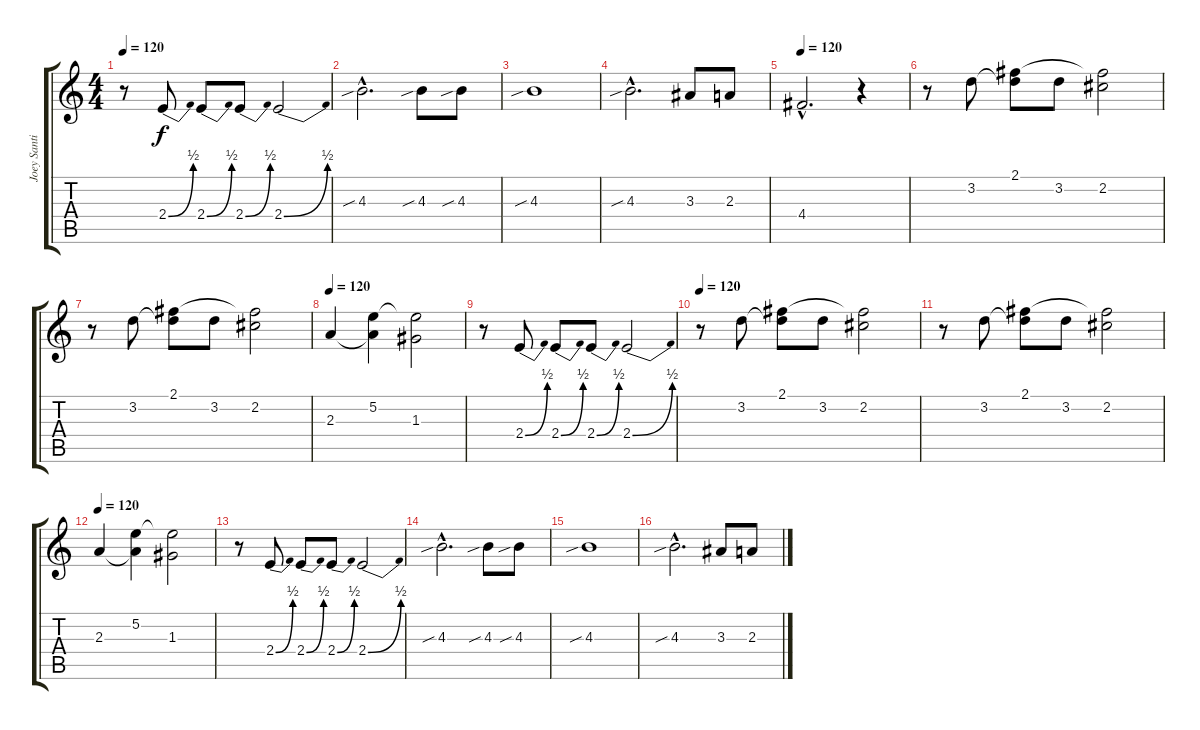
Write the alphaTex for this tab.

\track ("Joey Santiago (Lead Guitar)" "Joey Santi") {instrument overdrivenguitar}
\staff {score tabs}
\tuning (E4 B3 G3 D3 A2 E2) {hide}
\ts (4 4)
\tempo 120
\clef g2
\ks c
r.8{dy f} 2.4{be (bend 0 0 60 2)}.8 2.4{be (bend 0 0 60 2)}.8 2.4{be (bend 0 0 60 2)}.8 2.4{be (bend 0 0 60 2)}.2 |
4.3{sib hac}.2{d} 4.3{sib}.8 4.3{sib}.8 |
4.3{sib}.1 |
4.3{sib hac}.2{d} 3.3.8 2.3.8 |
\tempo 120
4.4{hac}.2{d} r.4 |
r.8 3.2.8 (2.1 3.2{t}).8 3.2.8 (2.1{t} 2.2).2 |
r.8 3.2.8 (2.1 3.2{t}).8 3.2.8 (2.1{t} 2.2).2 |
\tempo 120
2.3.4 (5.2 2.3{t}).4 (5.2{t} 1.3).2 |
r.8 2.4{be (bend 0 0 60 2)}.8 2.4{be (bend 0 0 60 2)}.8 2.4{be (bend 0 0 60 2)}.8 2.4{be (bend 0 0 60 2)}.2 |
\tempo 120
r.8 3.2.8 (2.1 3.2{t}).8 3.2.8 (2.1{t} 2.2).2 |
r.8 3.2.8 (2.1 3.2{t}).8 3.2.8 (2.1{t} 2.2).2 |
\tempo 120
2.3.4 (5.2 2.3{t}).4 (5.2{t} 1.3).2 |
r.8 2.4{be (bend 0 0 60 2)}.8 2.4{be (bend 0 0 60 2)}.8 2.4{be (bend 0 0 60 2)}.8 2.4{be (bend 0 0 60 2)}.2 |
4.3{sib hac}.2{d} 4.3{sib}.8 4.3{sib}.8 |
4.3{sib}.1 |
4.3{sib hac}.2{d} 3.3.8 2.3.8
